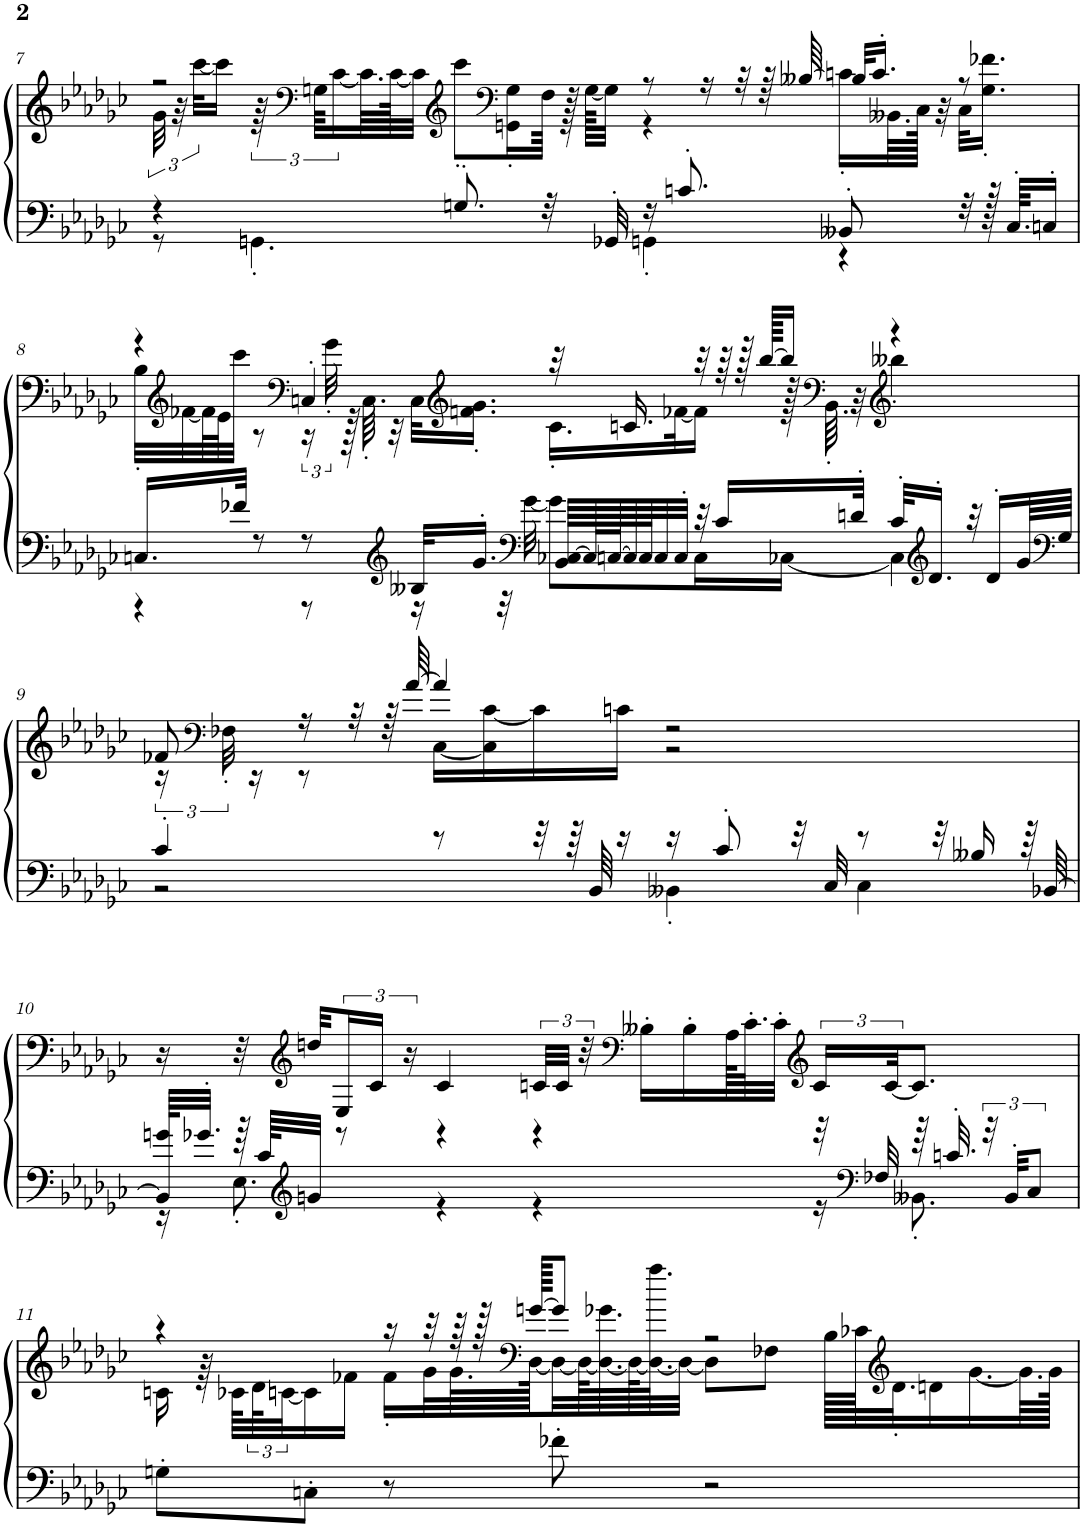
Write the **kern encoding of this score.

**kern	**kern
*part1	*part1
*staff2	*staff1
*I"ピアノ	*
!!LO:PB:g=z
*clefF4	*clefG2
*k[b-e-a-d-g-c-]	*k[b-e-a-d-g-c-]
*M4/4	*M4/4
=7	=7
*^	*^
4r	8r	2r	48g-\
.	.	.	48r
.	.	.	[48ccc-\KLL
.	.	.	16ccc-\JJ]
.	4.GGn'\	.	96r
*	*	*clefF4	*
.	.	.	96Gn\KKLL
.	.	.	[24c-\
.	.	.	64.c-\LL]
.	.	.	[128c-\JK
.	.	.	32c-\JJJ]
*	*	*clefG2	*
8.Gn'/	.	.	8ccc-'\L
*	*	*clefF4	*
.	.	.	16GGn\' 16G\'L
32r	.	.	64F\JJkk
.	.	.	128r
.	.	.	[128G\KKLLL
32GG-X'/	.	.	32G\JJJ]
16r	4GGn'\	8r	4r
8.cn'/	.	.	.
.	.	16r	.
.	.	32r	.
.	.	64r	.
.	.	[64B--X/	.
8BB--X'/	4r	32B--/KLL]	16cn'\LL
.	.	16.c'/JJ	.
.	.	.	64.BB--X\LL
.	.	.	128C-\JJJJk
.	.	.	32r
32r	.	8r	32C-\KLL
128r	.	.	16.G\' 16.f-X\'JJ
64.C-'/KKLL	.	.	.
16Cn'/JJ	.	.	.
!!LO:LB:g=z	!!
=8	=8	=8	=8
16.Cn/LL	4r	4r	32B-'\LLL
*	*	*clefG2	*
.	.	.	[32f-X\
.	.	.	64f-\L]
.	.	.	64e-\J
32f-X/JJk	.	.	32ccc-\JJJ
8r	.	.	8r
*	*	*clefF4	*
8r	8r	4Cn'/	24r
.	.	.	48g-'\
.	.	.	128r
.	.	.	64.C'\
.	.	.	32r
*clefG2	*	*	*
32B--X/KLL	16r	.	32C\KLL
*	*	*clefG2	*
16.g-'/JJ	.	.	16.fn\' 16.g-\'JJ
.	32r	.	.
*clefF4	*	*	*
.	[32g-\	.	.
64BB-/ [64C-X/LLLL	8g-\L]	32r	16.c-'\LL
128C-/L]	.	.	.
[128Cn/J	.	.	.
64C/]	.	16.cn/	.
64C/J	.	.	.
32C/	.	.	.
32C'/JJJ	.	.	[32f-X\K
32r	16C\L	32r	16f-\JJ]
16c-/LL	.	64r	.
.	.	128r	.
.	.	[128bb-/KKKLL	.
.	[16C-X\JJ	16bb-/JJ]	128r
*	*	*clefF4	*
.	.	.	64.BB-'\
32dn'/JJk	.	.	32r
*	*	*clefG2	*
32c-'/KLL	4C-\]	4r	4bb--X'\
*clefG2	*	*	*
16.d'/JJ	.	.	.
32r	.	.	.
16d'/LL	.	.	.
64g-/LL	.	.	.
*clefF4	*	*	*
64G-/JJJJ	.	.	.
!!LO:LB:g=z	!!
=9	=9	=9	=9
4c-'/	2r	8f-X/	24r
*	*	*clefF4	*
.	.	.	48F-X'\
.	.	.	16r
.	.	16r	8r
.	.	32r	.
.	.	64r	.
.	.	[64a-/	.
8r	.	4a-/]	[16C-\LL
.	.	.	16C-\] [16c-\
32r	.	.	16c-\]
64r	.	.	.
64BB-/	.	.	.
16r	.	.	16cn\JJ
16r	4BB--X'\	2r	2r
8c-'/	.	.	.
32r	.	.	.
32C-/	.	.	.
8r	4C-\	.	.
32r	.	.	.
16B--X/	.	.	.
64r	.	.	.
[64BB-X/	.	.	.
*	*	*v	*v
!!LO:LB:g=z
=10	=10	=10
64BB-/] 64gn/KLLL	16r	16r
32.g-X'/JJJ	.	.
64r	8.E-'\	32r
64c-/KLLL	.	.
*clefG2	*	*clefG2
32gn/JJJ	.	32ddn/KLL
8r	.	24E-/
.	.	24c-/JJ
.	.	24r
4r	4r	4c-/
4r	4r	48cn/LLL
.	.	48c/JJJ
.	.	48r
*	*	*clefF4
.	.	16B--X'\LL
.	.	16B--'\
.	.	128A-\KLL
.	.	64.c'\J
.	.	32c'\JJJ
*	*	*clefG2
32r	16r	24c/LL
*clefF4	*	*
32F-X/	.	.
.	.	[48c/JK
64r	8.BB--X'\	8.c/J]
32.cn'/	.	.
48r	.	.
48BB--'/KKL	.	.
12C-/J	.	.
*v	*v	*
!!LO:LB:g=z
=11	=11
*	*^
8Gn'\L	4r	16cn\
.	.	64r
.	.	64c-X\LLLL
.	.	96d-\J
.	.	[48cn\J
8Cn'\J	.	16c\]
.	.	16f-X\JJ
8r	16r	16f-'\LL
.	32r	32g-\L
.	64r	64.g-\L
.	128r	.
*	*clefF4	*
.	[128gn/KKKKL	[128D-\JK
8f-X'\	8g/J]	32D-\_
.	.	128D-\KL_
.	.	64.D-\_ 64.g-X\
.	.	128D-\K_
.	.	64.D-\_ 64.aa-\J
.	.	32D-\JJJ_
2r	2r	8D-\L]
.	.	8F-X\J
.	.	128B-\LLLLL
.	.	128c-X\JJ
*	*clefG2	*
.	.	32.d-'\J
.	.	16dn\
.	.	[16.g-\
.	.	64.g-\LL]
.	.	128g-\JJJJk
*	*v	*v
=	=
*-	*-
